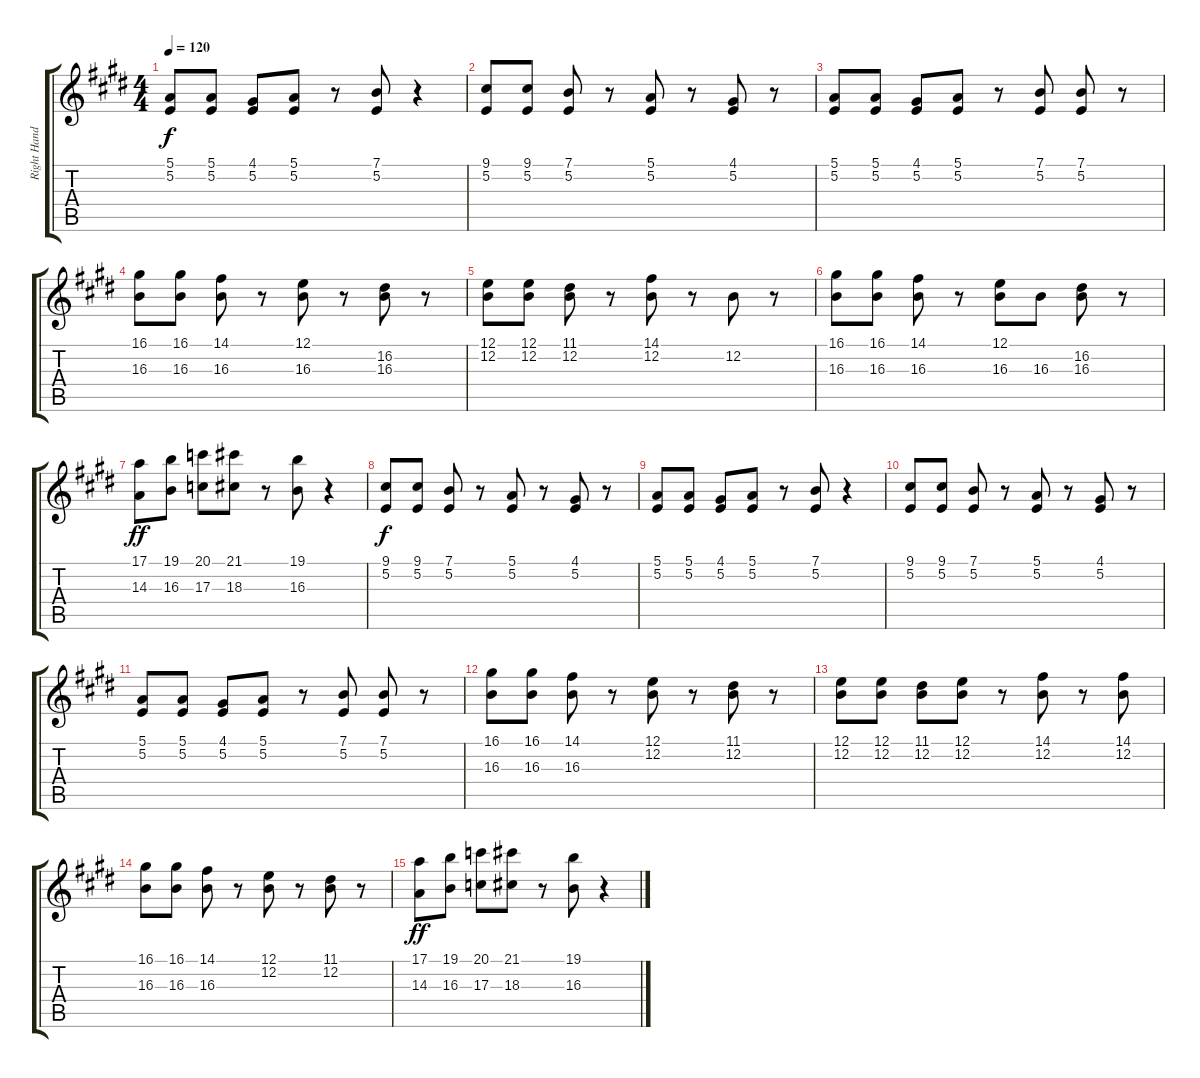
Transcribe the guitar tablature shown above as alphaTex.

\track ("Right Hand" "Right Hand") {instrument brightacousticpiano}
\staff {score tabs}
\tuning (E4 B3 G3 D3 A2 E2) {hide}
\ts (4 4)
\tempo 120
\clef g2
\ks e
(5.1 5.2).8{dy f} (5.1 5.2).8 (4.1 5.2).8 (5.1 5.2).8 r.8 (7.1 5.2).8 r.4 |
(9.1 5.2).8 (9.1 5.2).8 (7.1 5.2).8 r.8 (5.1 5.2).8 r.8 (4.1 5.2).8 r.8 |
(5.1 5.2).8 (5.1 5.2).8 (4.1 5.2).8 (5.1 5.2).8 r.8 (7.1 5.2).8 (7.1 5.2).8 r.8 |
(16.1 16.3).8 (16.1 16.3).8 (14.1 16.3).8 r.8 (12.1 16.3).8 r.8 (16.2 16.3).8 r.8 |
(12.1 12.2).8 (12.1 12.2).8 (11.1 12.2).8 r.8 (14.1 12.2).8 r.8 12.2.8 r.8 |
(16.1 16.3).8 (16.1 16.3).8 (14.1 16.3).8 r.8 (12.1 16.3).8 16.3.8 (16.2 16.3).8 r.8 |
(17.1 14.3).8{dy ff} (19.1 16.3).8 (20.1 17.3).8 (21.1 18.3).8 r.8 (19.1 16.3).8 r.4 |
(9.1 5.2).8{dy f} (9.1 5.2).8 (7.1 5.2).8 r.8 (5.1 5.2).8 r.8 (4.1 5.2).8 r.8 |
(5.1 5.2).8 (5.1 5.2).8 (4.1 5.2).8 (5.1 5.2).8 r.8 (7.1 5.2).8 r.4 |
(9.1 5.2).8 (9.1 5.2).8 (7.1 5.2).8 r.8 (5.1 5.2).8 r.8 (4.1 5.2).8 r.8 |
(5.1 5.2).8 (5.1 5.2).8 (4.1 5.2).8 (5.1 5.2).8 r.8 (7.1 5.2).8 (7.1 5.2).8 r.8 |
(16.1 16.3).8 (16.1 16.3).8 (14.1 16.3).8 r.8 (12.1 12.2).8 r.8 (11.1 12.2).8 r.8 |
(12.1 12.2).8 (12.1 12.2).8 (11.1 12.2).8 (12.1 12.2).8 r.8 (14.1 12.2).8 r.8 (14.1 12.2).8 |
(16.1 16.3).8 (16.1 16.3).8 (14.1 16.3).8 r.8 (12.1 12.2).8 r.8 (11.1 12.2).8 r.8 |
(17.1 14.3).8{dy ff} (19.1 16.3).8 (20.1 17.3).8 (21.1 18.3).8 r.8 (19.1 16.3).8 r.4
